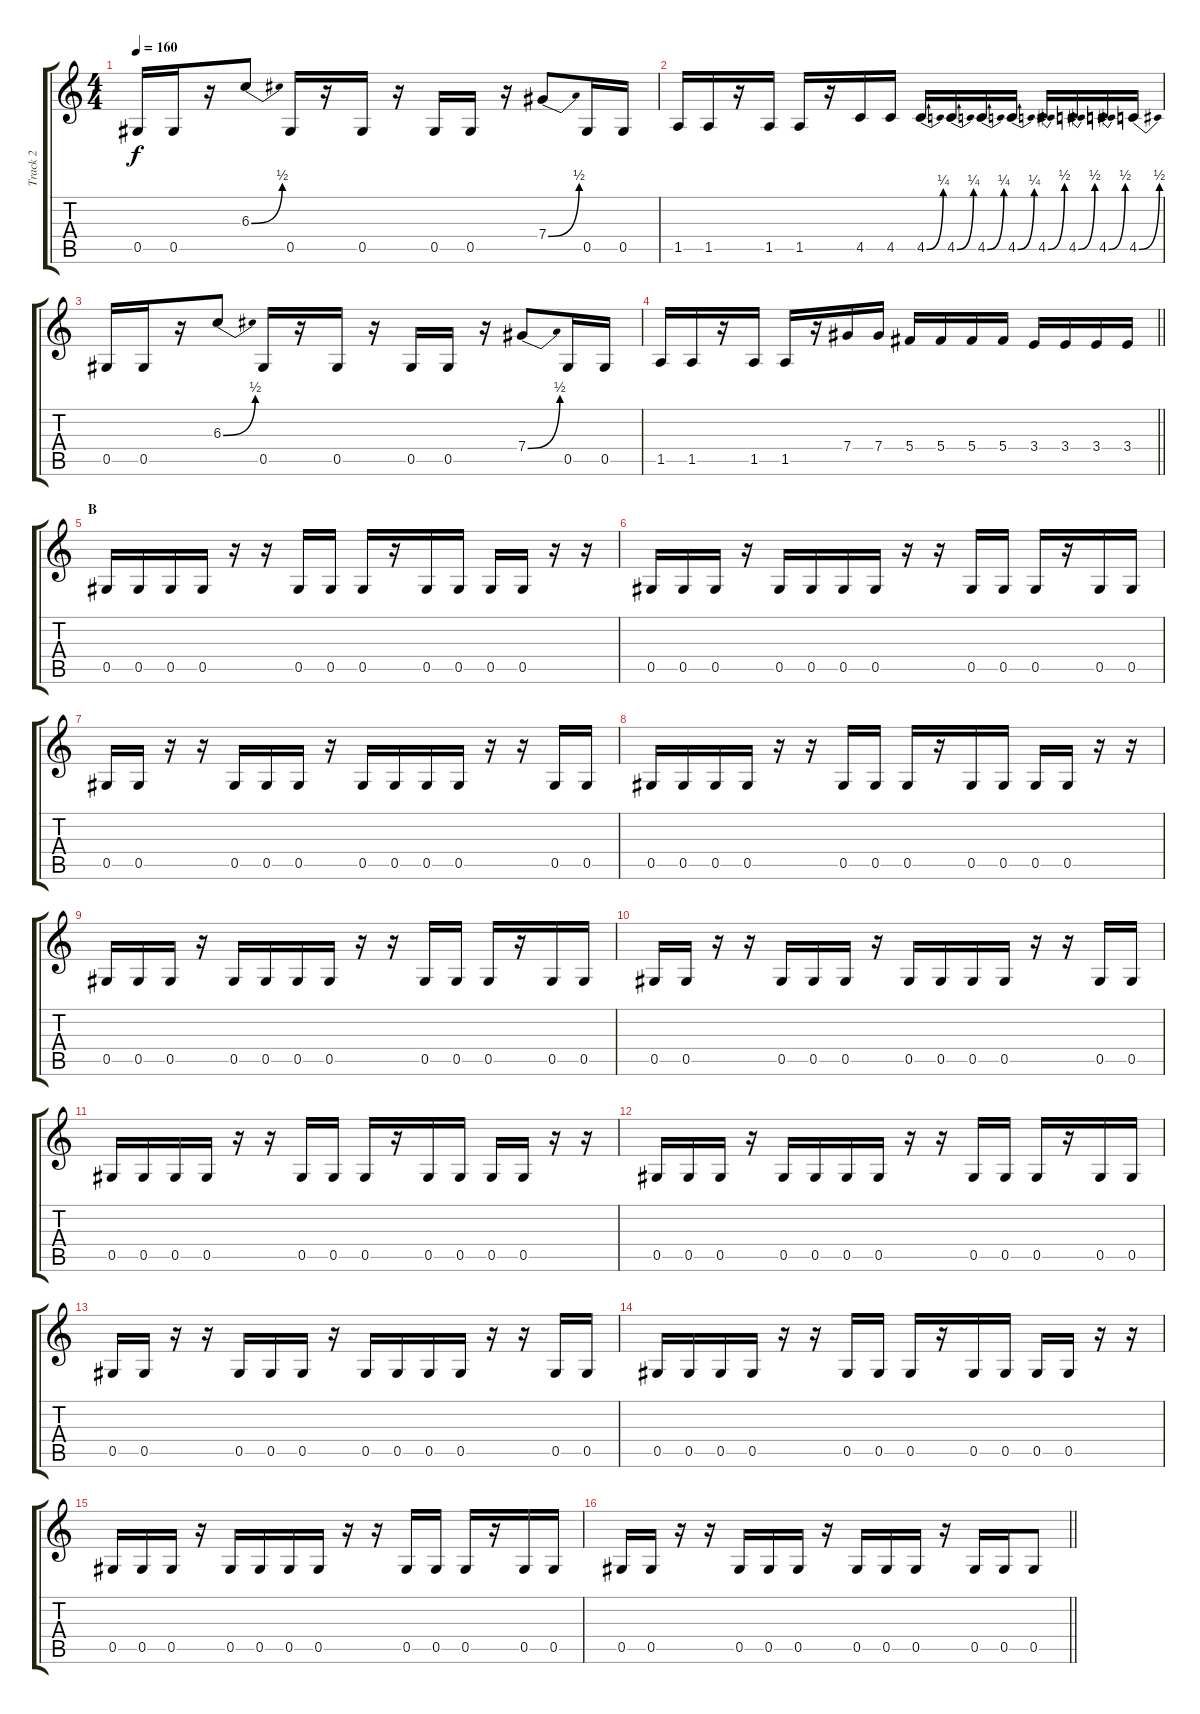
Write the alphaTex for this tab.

\track ("Track 2" "Track 2") {instrument distortionguitar}
\staff {score tabs}
\tuning (Eb4 Bb3 Gb3 Db3 Ab2 Eb2) {hide}
\ts (4 4)
\tempo 160
\clef g2
\ks c
0.5.16{dy f} 0.5.16 r.16 6.3{be (bend 0 0 60 2)}.8 0.5.16 r.16 0.5.16 r.16 0.5.16 0.5.16 r.16 7.4{be (bend 0 0 60 2)}.8 0.5.16 0.5.16 |
1.5.16 1.5.16 r.16 1.5.16 1.5.16 r.16 4.5.16 4.5.16 4.5{be (bend 0 0 60 1)}.16 4.5{be (bend 0 0 60 1)}.16 4.5{be (bend 0 0 60 1)}.16 4.5{be (bend 0 0 60 1)}.16 4.5{be (bend 0 0 60 2)}.16 4.5{be (bend 0 0 60 2)}.16 4.5{be (bend 0 0 60 2)}.16 4.5{be (bend 0 0 60 2)}.16 |
0.5.16 0.5.16 r.16 6.3{be (bend 0 0 60 2)}.8 0.5.16 r.16 0.5.16 r.16 0.5.16 0.5.16 r.16 7.4{be (bend 0 0 60 2)}.8 0.5.16 0.5.16 |
\barLineRight lightlight
1.5.16 1.5.16 r.16 1.5.16 1.5.16 r.16 7.4.16 7.4.16 5.4.16 5.4.16 5.4.16 5.4.16 3.4.16 3.4.16 3.4.16 3.4.16 |
\section ("" "B")
0.5.16 0.5.16 0.5.16 0.5.16 r.16 r.16 0.5.16 0.5.16 0.5.16 r.16 0.5.16 0.5.16 0.5.16 0.5.16 r.16 r.16 |
0.5.16 0.5.16 0.5.16 r.16 0.5.16 0.5.16 0.5.16 0.5.16 r.16 r.16 0.5.16 0.5.16 0.5.16 r.16 0.5.16 0.5.16 |
0.5.16 0.5.16 r.16 r.16 0.5.16 0.5.16 0.5.16 r.16 0.5.16 0.5.16 0.5.16 0.5.16 r.16 r.16 0.5.16 0.5.16 |
0.5.16 0.5.16 0.5.16 0.5.16 r.16 r.16 0.5.16 0.5.16 0.5.16 r.16 0.5.16 0.5.16 0.5.16 0.5.16 r.16 r.16 |
0.5.16 0.5.16 0.5.16 r.16 0.5.16 0.5.16 0.5.16 0.5.16 r.16 r.16 0.5.16 0.5.16 0.5.16 r.16 0.5.16 0.5.16 |
0.5.16 0.5.16 r.16 r.16 0.5.16 0.5.16 0.5.16 r.16 0.5.16 0.5.16 0.5.16 0.5.16 r.16 r.16 0.5.16 0.5.16 |
0.5.16 0.5.16 0.5.16 0.5.16 r.16 r.16 0.5.16 0.5.16 0.5.16 r.16 0.5.16 0.5.16 0.5.16 0.5.16 r.16 r.16 |
0.5.16 0.5.16 0.5.16 r.16 0.5.16 0.5.16 0.5.16 0.5.16 r.16 r.16 0.5.16 0.5.16 0.5.16 r.16 0.5.16 0.5.16 |
0.5.16 0.5.16 r.16 r.16 0.5.16 0.5.16 0.5.16 r.16 0.5.16 0.5.16 0.5.16 0.5.16 r.16 r.16 0.5.16 0.5.16 |
0.5.16 0.5.16 0.5.16 0.5.16 r.16 r.16 0.5.16 0.5.16 0.5.16 r.16 0.5.16 0.5.16 0.5.16 0.5.16 r.16 r.16 |
0.5.16 0.5.16 0.5.16 r.16 0.5.16 0.5.16 0.5.16 0.5.16 r.16 r.16 0.5.16 0.5.16 0.5.16 r.16 0.5.16 0.5.16 |
\barLineRight lightlight
0.5.16 0.5.16 r.16 r.16 0.5.16 0.5.16 0.5.16 r.16 0.5.16 0.5.16 0.5.16 r.16 0.5.16 0.5.16 0.5.8
